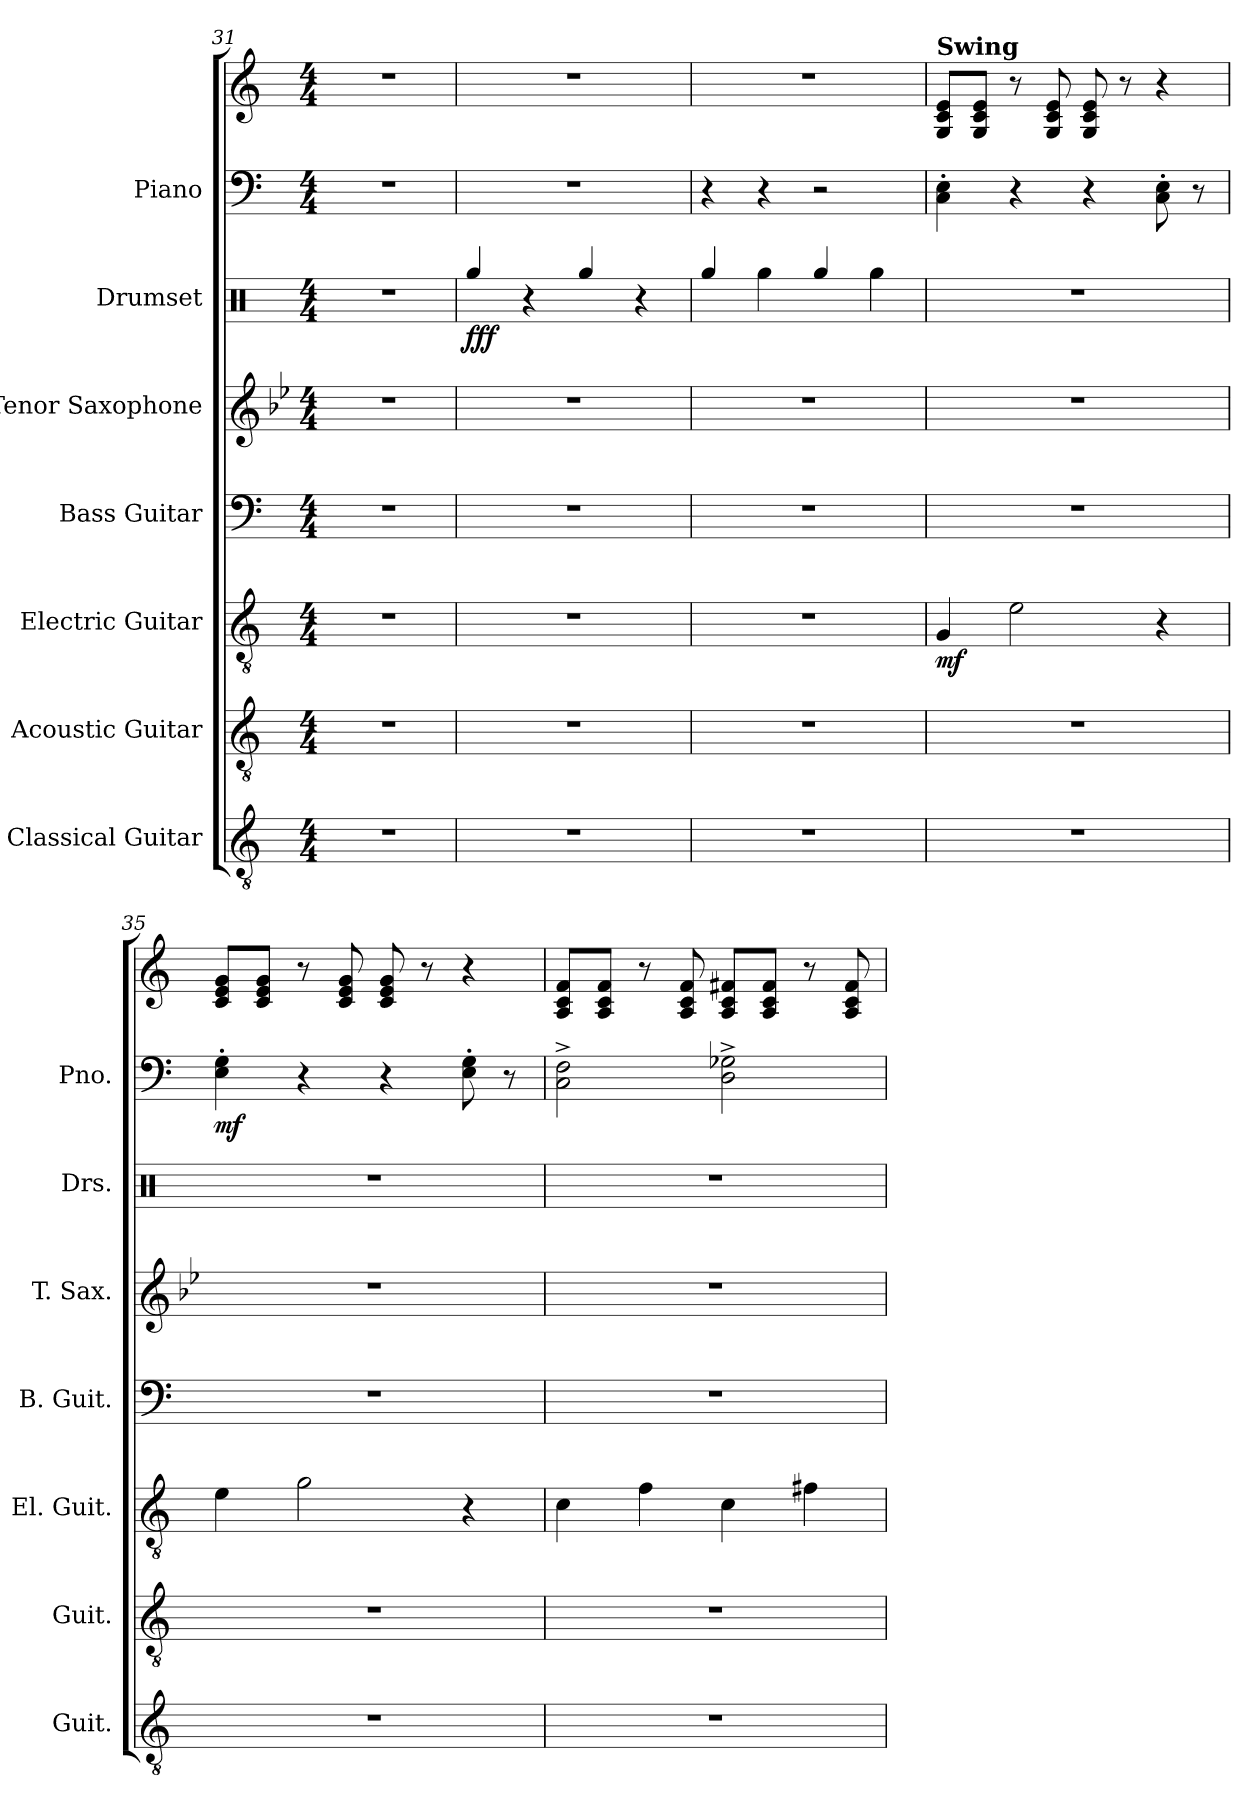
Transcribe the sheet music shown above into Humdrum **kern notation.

**kern	**kern	**kern	**dynam	**kern	**kern	**kern	**dynam	**kern	**kern	**dynam
*part7	*part6	*part5	*part5	*part4	*part3	*part2	*part2	*part1	*part1	*part1
*staff8	*staff7	*staff6	*staff6	*staff5	*staff4	*staff3	*staff3	*staff2	*staff1	*staff1/2
*I"Classical Guitar	*I"Acoustic Guitar	*I"Electric Guitar	*	*I"Bass Guitar	*I"Tenor Saxophone	*I"Drumset	*	*I"Piano	*	*
*I'Guit.	*I'Guit.	*I'El. Guit.	*	*I'B. Guit.	*I'T. Sax.	*I'Drs.	*	*I'Pno.	*	*
*clefGv2	*clefGv2	*clefGv2	*	*clefF4	*clefG2	*clefX	*	*clefF4	*clefG2	*
*	*	*	*	*ITrd7c12	*ITrd8c14	*	*	*	*	*
*k[]	*k[]	*k[]	*	*k[]	*k[b-e-]	*k[]	*	*k[]	*k[]	*
*M4/4	*M4/4	*M4/4	*	*M4/4	*M4/4	*M4/4	*	*M4/4	*M4/4	*
=31	=31	=31	=31	=31	=31	=31	=31	=31	=31	=31
1r	1r	1r	.	1r	1r	1r	.	1r	1r	.
=32	=32	=32	=32	=32	=32	=32	=32	=32	=32	=32
!	!	!	!	!	!	!	!LO:DY:b	!	!	!
1r	1r	1r	.	1r	1r	4Rgg/	fff	1r	1r	.
.	.	.	.	.	.	4r	.	.	.	.
.	.	.	.	.	.	4Rgg/	.	.	.	.
.	.	.	.	.	.	4r	.	.	.	.
=33	=33	=33	=33	=33	=33	=33	=33	=33	=33	=33
1r	1r	1r	.	1r	1r	4Rgg/	.	4r	1r	.
.	.	.	.	.	.	4Rgg\	.	4r	.	.
.	.	.	.	.	.	4Rgg/	.	2r	.	.
.	.	.	.	.	.	4Rgg\	.	.	.	.
=34	=34	=34	=34	=34	=34	=34	=34	=34	=34	=34
!	!	!	!	!	!	!	!	!	!LO:TX:a:B:t=Swing	!
!	!	!	!LO:DY:b	!	!	!	!	!	!	!LO:DY:b=2
!	!	!	!	!	!	!	!	!	!	!LO:DY:n=1:b=2
!	!	!	!	!	!	!	!	!	!	!LO:DY:n=2:b
1r	1r	4G/	mf	1r	1r	1r	.	4C\' 4E\'	8G/ 8c/ 8e/L	mf mf mf
.	.	.	.	.	.	.	.	.	8G/ 8c/ 8e/J	.
.	.	2e\	.	.	.	.	.	4r	8r	.
.	.	.	.	.	.	.	.	.	8G/ 8c/ 8e/	.
.	.	.	.	.	.	.	.	4r	8G/ 8c/ 8e/	.
.	.	.	.	.	.	.	.	.	8r	.
.	.	4r	.	.	.	.	.	8C\' 8E\'	4r	.
.	.	.	.	.	.	.	.	8r	.	.
!!LO:PB:g=z
=35	=35	=35	=35	=35	=35	=35	=35	=35	=35	=35
!	!	!	!	!	!	!	!	!	!	!LO:DY:b=2
1r	1r	4e\	.	1r	1r	1r	.	4E\' 4G\'	8c/ 8e/ 8g/L	mf
.	.	.	.	.	.	.	.	.	8c/ 8e/ 8g/J	.
.	.	2g\	.	.	.	.	.	4r	8r	.
.	.	.	.	.	.	.	.	.	8c/ 8e/ 8g/	.
.	.	.	.	.	.	.	.	4r	8c/ 8e/ 8g/	.
.	.	.	.	.	.	.	.	.	8r	.
.	.	4r	.	.	.	.	.	8E\' 8G\'	4r	.
.	.	.	.	.	.	.	.	8r	.	.
=36	=36	=36	=36	=36	=36	=36	=36	=36	=36	=36
1r	1r	4c\	.	1r	1r	1r	.	2C\^ 2F\^	8A/ 8c/ 8f/L	.
.	.	.	.	.	.	.	.	.	8A/ 8c/ 8f/J	.
.	.	4f\	.	.	.	.	.	.	8r	.
.	.	.	.	.	.	.	.	.	8A/ 8c/ 8f/	.
.	.	4c\	.	.	.	.	.	2D\^ 2G-X\^	8A/ 8c/ 8f#X/L	.
.	.	.	.	.	.	.	.	.	8A/ 8c/ 8f#/J	.
.	.	4f#X\	.	.	.	.	.	.	8r	.
.	.	.	.	.	.	.	.	.	8A/ 8c/ 8f#/	.
=	=	=	=	=	=	=	=	=	=	=
*-	*-	*-	*-	*-	*-	*-	*-	*-	*-	*-
